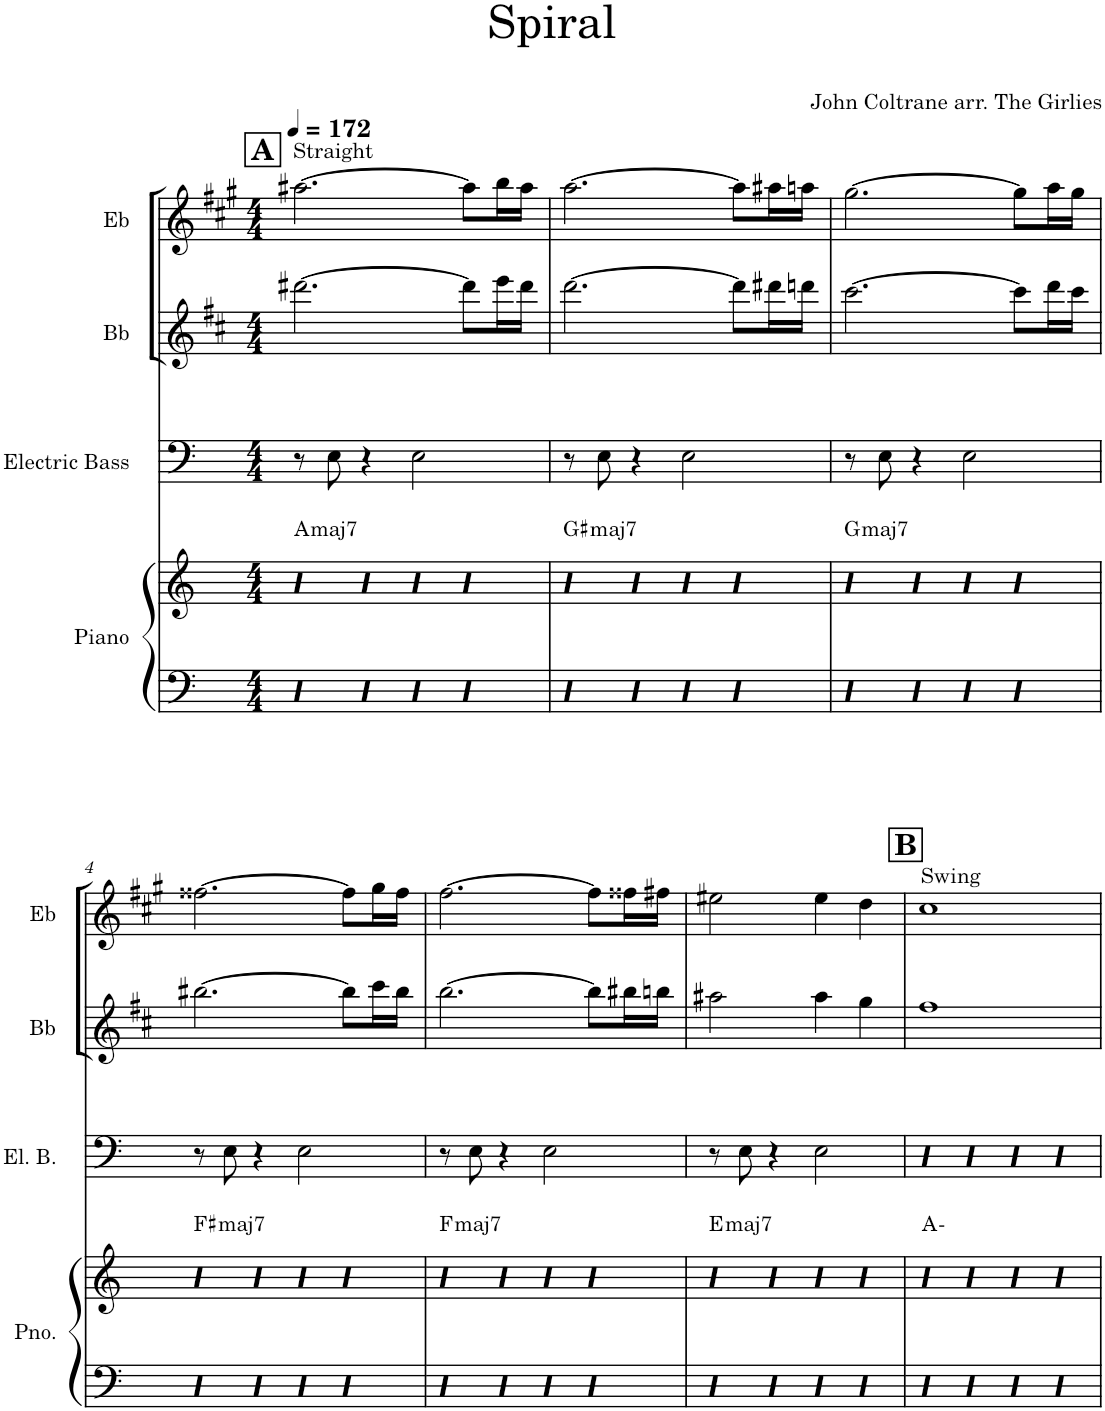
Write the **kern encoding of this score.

**kern	**kern	**harte	**kern	**kern	**kern
*part4	*part4	*part4	*part3	*part2	*part1
*staff5	*staff4	*	*staff3	*staff2	*staff1
*I"Piano	*	*	*I"Electric Bass	*I"Bb	*I"Eb
*I'Pno.	*	*	*I'El. B.	*I'Bb	*I'Eb
*clefF4	*clefG2	*	*clefF4	*clefG2	*clefG2
*	*	*	*Trd7c12	*Trd8c14	*Trd5c9
*k[]	*k[]	*	*k[]	*k[f#c#]	*k[f#c#g#]
*M4/4	*M4/4	*	*M4/4	*M4/4	*M4/4
*MM172	*MM172	*	*MM172	*MM172	*MM172
!!LO:REH:place=s1:a:B:cj:fs=14:t=A
=1	=1	=1	=1	=1	=1
!	!	!LO:H:kt=maj7	!	!	!LO:TX:a:t=Straight
4D	4b	A:maj7	8r	[2.ddd#X\	[2.aa#X\
.	.	.	8E\	.	.
4D	4b	.	4r	.	.
4D	4b	.	2E\	.	.
4D	4b	.	.	8ddd#\L]	8aa#\L]
.	.	.	.	16eee\L	16bb\L
.	.	.	.	16ddd#\JJ	16aa#\JJ
=2	=2	=2	=2	=2	=2
!	!	!LO:H:kt=maj7	!	!	!
4D	4bn	G#:maj7	8r	[2.ddd\	[2.aa\
.	.	.	8E\	.	.
4D	4b	.	4r	.	.
4D	4b	.	2E\	.	.
4D	4b	.	.	8ddd\L]	8aa\L]
.	.	.	.	16ddd#X\L	16aa#X\L
.	.	.	.	16dddn\JJ	16aan\JJ
=3	=3	=3	=3	=3	=3
!	!	!LO:H:kt=maj7	!	!	!
4D	4b	G:maj7	8r	[2.ccc#\	[2.gg#\
.	.	.	8E\	.	.
4D	4b	.	4r	.	.
4D	4b	.	2E\	.	.
4D	4b	.	.	8ccc#\L]	8gg#\L]
.	.	.	.	16ddd\L	16aa\L
.	.	.	.	16ccc#\JJ	16gg#\JJ
!!LO:LB:g=z
=4	=4	=4	=4	=4	=4
!	!	!LO:H:kt=maj7	!	!	!
4D	4b	F#:maj7	8r	[2.bb#X\	[2.ff##X\
.	.	.	8E\	.	.
4D	4b	.	4r	.	.
4D	4b	.	2E\	.	.
4D	4b	.	.	8bb#\L]	8ff##\L]
.	.	.	.	16ccc#\L	16gg#\L
.	.	.	.	16bb#\JJ	16ff##\JJ
=5	=5	=5	=5	=5	=5
!	!	!LO:H:kt=maj7	!	!	!
4D	4b	F:maj7	8r	[2.bb\	[2.ff#\
.	.	.	8E\	.	.
4D	4b	.	4r	.	.
4D	4b	.	2E\	.	.
4D	4b	.	.	8bb\L]	8ff#\L]
.	.	.	.	16bb#X\L	16ff##X\L
.	.	.	.	16bbn\JJ	16ff#X\JJ
=6	=6	=6	=6	=6	=6
!	!	!LO:H:kt=maj7	!	!	!
4D	4b	E:maj7	8r	2aa#X\	2ee#X\
.	.	.	8E\	.	.
4D	4b	.	4r	.	.
4D	4b	.	2E\	4aa#\	4ee#\
4D	4b	.	.	4gg\	4dd\
!!LO:REH:place=s1:a:B:cj:fs=14:t=B
=7	=7	=7	=7	=7	=7
!	!	!	!	!	!LO:TX:a:t=Swing
4D	4b	A:min	4d	1ff#	1cc#
4D	4b	.	4d	.	.
4D	4b	.	4d	.	.
4D	4b	.	4d	.	.
=	=	=	=	=	=
*-	*-	*-	*-	*-	*-
